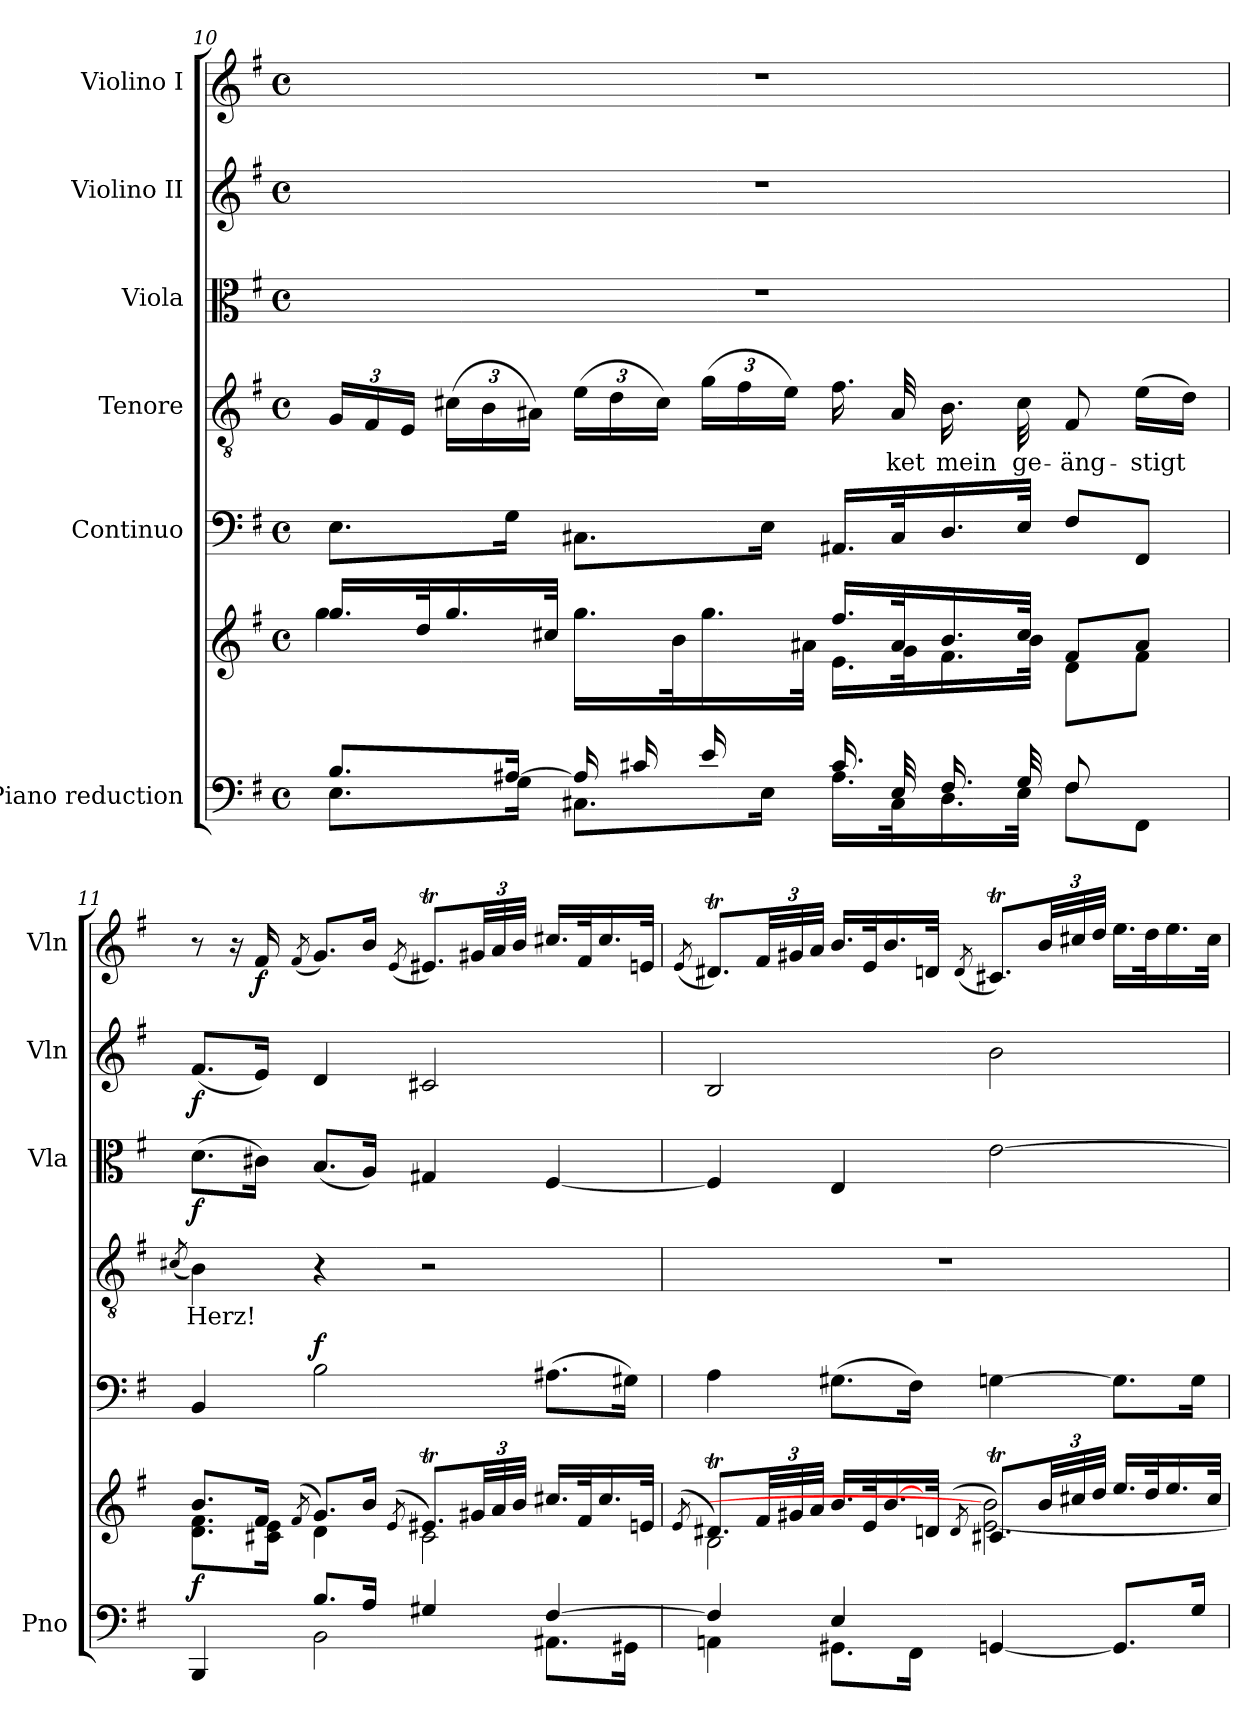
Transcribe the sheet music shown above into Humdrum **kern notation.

**kern	**kern	**dynam	**kern	**dynam	**kern	**text	**kern	**dynam	**kern	**dynam	**kern	**dynam
*part6	*part6	*part6	*part5	*part5	*part4	*part4	*part3	*part3	*part2	*part2	*part1	*part1
*staff7	*staff6	*staff6/7	*staff5	*staff5	*staff4	*staff4	*staff3	*staff3	*staff2	*staff2	*staff1	*staff1
*I"Piano reduction	*	*	*I"Continuo	*	*I"Tenore	*	*I"Viola	*	*I"Violino II	*	*I"Violino I	*
*I'Pno	*	*	*	*	*	*	*I'Vla	*	*I'Vln	*	*I'Vln	*
*clefF4	*clefG2	*	*clefF4	*	*clefGv2	*	*clefC3	*	*clefG2	*	*clefG2	*
*k[f#]	*k[f#]	*	*k[f#]	*	*k[f#]	*	*k[f#]	*	*k[f#]	*	*k[f#]	*
*M4/4	*M4/4	*	*M4/4	*	*M4/4	*	*M4/4	*	*M4/4	*	*M4/4	*
*met(c)	*met(c)	*	*met(c)	*	*met(c)	*	*met(c)	*	*met(c)	*	*met(c)	*
=10	=10	=10	=10	=10	=10	=10	=10	=10	=10	=10	=10	=10
*^	*^	*	*	*	*	*	*	*	*	*	*	*
*	*	*	*^	*	*	*	*	*	*	*	*	*	*	*
*	*	*	*	*	*	*	*	*Xbrackettup	*	*	*	*	*	*	*
8.B/L	8.E\L	16.gg/LL	4gg\	4..ryy	.	8.E\L	.	24G/LL	.	1r	.	1r	.	1r	.
.	.	.	.	.	.	.	.	24F#/	.	.	.	.	.	.	.
.	.	.	.	.	.	.	.	24E/JJ	.	.	.	.	.	.	.
.	.	32dd/K	.	.	.	.	.	.	.	.	.	.	.	.	.
*	*	*	*	*	*	*	*	*brackettup	*	*	*	*	*	*	*
.	.	16.gg/	.	.	.	.	.	(24c#X\LL	.	.	.	.	.	.	.
.	.	.	.	.	.	.	.	24B\	.	.	.	.	.	.	.
[16A#X/Jk	16G\Jk	.	.	.	.	16G\Jk	.	.	.	.	.	.	.	.	.
.	.	.	.	.	.	.	.	24A#X\JJ)	.	.	.	.	.	.	.
.	.	32cc#X/JJk	.	.	.	.	.	.	.	.	.	.	.	.	.
16A#/LL]	8.C#X\L	16.gg\LL	4ryy	.	.	8.C#X\L	.	(24e\LL	.	.	.	.	.	.	.
.	.	.	.	.	.	.	.	24d\	.	.	.	.	.	.	.
16c#X/	.	.	.	.	.	.	.	.	.	.	.	.	.	.	.
.	.	.	.	.	.	.	.	24c#\JJ)	.	.	.	.	.	.	.
.	.	32b\K	.	.	.	.	.	.	.	.	.	.	.	.	.
16e/	.	16.gg\	.	.	.	.	.	(24g\LL	.	.	.	.	.	.	.
.	.	.	.	.	.	.	.	24f#\	.	.	.	.	.	.	.
16ryy	16E\Jk	.	.	16g\JJ	.	16E\Jk	.	.	.	.	.	.	.	.	.
.	.	.	.	.	.	.	.	24e\JJ)	.	.	.	.	.	.	.
.	.	32a#X\JJk	.	.	.	.	.	.	.	.	.	.	.	.	.
16.c#/LL	16.A#\LL	16.ff#/LL	16.e\LL	4.ryy	.	16.AA#X/LL	.	16.f#\	.	.	.	.	.	.	.
!	!	!	!	!	!	!	!	!	!LO:LY:b	!	!	!	!	!	!
32E/K	32C#\K	32a#/K	32g\K	.	.	32C#/K	.	32A#/	-ket	.	.	.	.	.	.
!	!	!	!	!	!	!	!	!	!LO:LY:b	!	!	!	!	!	!
16.F#/	16.D\	16.b/	16.f#\	.	.	16.D/	.	16.B\	mein	.	.	.	.	.	.
!	!	!	!	!	!	!	!	!	!LO:LY:b	!	!	!	!	!	!
32G/JJk	32E\JJk	32cc#/JJk	32b\JJk	.	.	32E/JJk	.	32c#\	ge-	.	.	.	.	.	.
!	!	!	!	!	!	!	!	!	!LO:LY:b	!	!	!	!	!	!
8F#/L	8F#\L	8f#/L	8d\L	.	.	8F#/L	.	8F#/	-äng-	.	.	.	.	.	.
!	!	!	!	!	!	!	!	!	!LO:LY:b	!	!	!	!	!	!
8ryy	8FF#\J	8a#/J	8f#\J	8e\J	.	8FF#/J	.	(16e\LL	-stigt	.	.	.	.	.	.
.	.	.	.	.	.	.	.	16d\JJ)	.	.	.	.	.	.	.
*	*	*v	*v	*v	*	*	*	*	*	*	*	*	*	*	*
!!LO:PB:g=z
=11	=11	=11	=11	=11	=11	=11	=11	=11	=11	=11	=11	=11	=11
.	.	.	.	.	.	(8qc#X/	.	.	.	.	.	.	.
*	*	*^	*	*	*	*	*	*	*	*	*	*	*
!	!	!	!	!LO:DY:b	!	!	!	!LO:LY:b	!	!LO:DY:b	!	!LO:DY:b	!	!
4BBB/	4ryy	8.b/L	8.d\ 8.f#\L	f	4BB/	.	4B\)	Herz!	(8.d\L	f	(8.f#/L	f	8r	.
.	.	.	.	.	.	.	.	.	.	.	.	.	16r	.
!	!	!	!	!	!	!	!	!	!	!	!	!	!	!LO:DY:b
.	.	16f#/Jk	16c#X\ 16e\Jk	.	.	.	.	.	16c#X\Jk)	.	16e/Jk)	.	16f#/	f
.	.	(>8qf#/	.	.	.	.	.	.	.	.	.	.	(8qf#/	.
!	!	!	!	!	!	!LO:DY:a	!	!	!	!	!	!	!	!
8.B/L	2BB\	8.g/L)	4d\	.	2B\	f	4r	.	(8.B/L	.	4d/	.	8.g/L)	.
16A/Jk	.	16b/Jk	.	.	.	.	.	.	16A/Jk)	.	.	.	16b/Jk	.
.	.	(>8qe/	.	.	.	.	.	.	.	.	.	.	(8qe/	.
4G#X/	.	8.e#Xt/L)	2c#\	.	.	.	2r	.	4G#X/	.	2c#X/	.	8.e#Xt/L)	.
*	*	*Xbrackettup	*	*	*	*	*	*	*	*	*	*	*Xbrackettup	*
.	.	48g#X/LL	.	.	.	.	.	.	.	.	.	.	48g#X/LL	.
.	.	48a/	.	.	.	.	.	.	.	.	.	.	48a/	.
.	.	48b/JJJ	.	.	.	.	.	.	.	.	.	.	48b/JJJ	.
[4F#/	8.AA#X\L	16.cc#X/LL	.	.	(8.A#X\L	.	.	.	[4F#/	.	.	.	16.cc#X/LL	.
.	.	32f#/K	.	.	.	.	.	.	.	.	.	.	32f#/K	.
.	.	16.cc#/	.	.	.	.	.	.	.	.	.	.	16.cc#/	.
.	16GG#X\Jk	.	.	.	16G#X\Jk)	.	.	.	.	.	.	.	.	.
.	.	32en/JJk	.	.	.	.	.	.	.	.	.	.	32en/JJk	.
=12	=12	=12	=12	=12	=12	=12	=12	=12	=12	=12	=12	=12	=12	=12
.	.	(>8qe/	.	.	.	.	.	.	.	.	.	.	(8qe/	.
4F#/]	4AAn\	8.d#Xt/L)	2B\	.	4A\	.	1r	.	4F#/]	.	2B/	.	8.d#Xt/L)	.
.	.	48f#/LL	.	.	.	.	.	.	.	.	.	.	48f#/LL	.
.	.	48g#X/	.	.	.	.	.	.	.	.	.	.	48g#X/	.
.	.	48a/JJJ	.	.	.	.	.	.	.	.	.	.	48a/JJJ	.
4E/	8.GG#X\L	16.b/LL	.	.	(8.G#X\L	.	.	.	4E/	.	.	.	16.b/LL	.
.	.	32e/K	.	.	.	.	.	.	.	.	.	.	32e/K	.
.	.	[16.b/	.	.	.	.	.	.	.	.	.	.	16.b/	.
.	16FF#\Jk	.	.	.	16F#\Jk)	.	.	.	.	.	.	.	.	.
.	.	32dn/JJk	.	.	.	.	.	.	.	.	.	.	32dn/JJk	.
.	.	(8qd/	.	.	.	.	.	.	.	.	.	.	(8qd/	.
[<4GGn/	2ryy	8.c#Xt/L)	[2e\ 2b\]	.	[4Gn\	.	.	.	[2e\	.	2b\	.	8.c#Xt/L)	.
.	.	48b/LL	.	.	.	.	.	.	.	.	.	.	48b/LL	.
.	.	48cc#X/	.	.	.	.	.	.	.	.	.	.	48cc#X/	.
.	.	48dd/JJJ	.	.	.	.	.	.	.	.	.	.	48dd/JJJ	.
8.GG/L]	.	16.ee/LL	.	.	8.G\L]	.	.	.	.	.	.	.	16.ee\LL	.
.	.	32dd/K	.	.	.	.	.	.	.	.	.	.	32dd\K	.
.	.	16.ee/	.	.	.	.	.	.	.	.	.	.	16.ee\	.
16G/Jk	.	.	.	.	16G\Jk	.	.	.	.	.	.	.	.	.
.	.	32cc#/JJk	.	.	.	.	.	.	.	.	.	.	32cc#\JJk	.
*v	*v	*	*	*	*	*	*	*	*	*	*	*	*	*
*	*v	*v	*	*	*	*	*	*	*	*	*	*	*
=	=	=	=	=	=	=	=	=	=	=	=	=
*-	*-	*-	*-	*-	*-	*-	*-	*-	*-	*-	*-	*-
